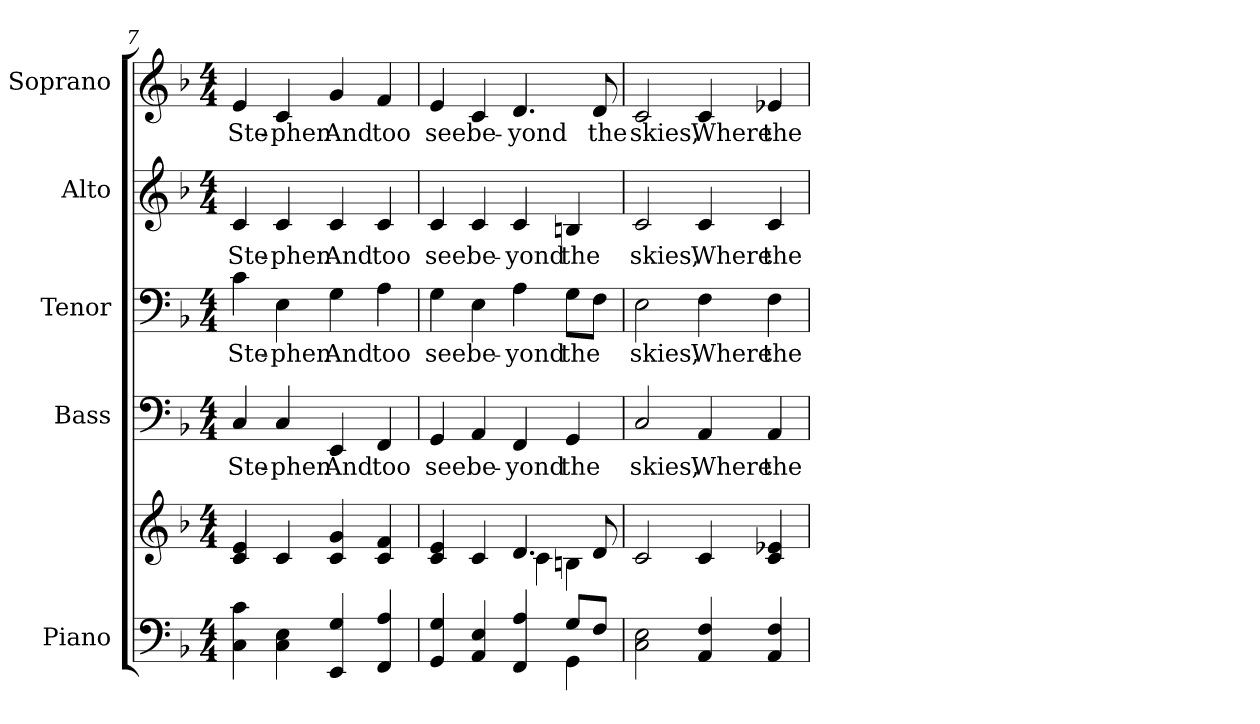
**kern	**kern	**kern	**text	**kern	**text	**kern	**text	**kern	**text
*part5	*part5	*part4	*part4	*part3	*part3	*part2	*part2	*part1	*part1
*staff6	*staff5	*staff4	*staff4	*staff3	*staff3	*staff2	*staff2	*staff1	*staff1
*I"Piano	*	*I"Bass	*	*I"Tenor	*	*I"Alto	*	*I"Soprano	*
*I'Pno.	*	*I'B.	*	*I'T.	*	*I'A.	*	*I'S.	*
*clefF4	*clefG2	*clefF4	*	*clefF4	*	*clefG2	*	*clefG2	*
*k[b-]	*k[b-]	*k[b-]	*	*k[b-]	*	*k[b-]	*	*k[b-]	*
*d:	*d:	*d:	*	*d:	*	*d:	*	*d:	*
*M4/4	*M4/4	*M4/4	*	*M4/4	*	*M4/4	*	*M4/4	*
=7	=7	=7	=7	=7	=7	=7	=7	=7	=7
!	!	!	!LO:LY:b:color=#000000	!	!	!	!	!	!
!	!	!	!	!	!LO:LY:b:color=#000000	!	!	!	!
!	!	!	!	!	!	!	!LO:LY:b:color=#000000	!	!
!	!	!	!	!	!	!	!	!	!LO:LY:b:color=#000000
4Ci\ 4ci	4ci/ 4ei	4Ci/	Ste-	4ci\	Ste-	4ci/	Ste-	4ei/	Ste-
!	!	!	!LO:LY:b:color=#000000	!	!	!	!	!	!
!	!	!	!	!	!LO:LY:b:color=#000000	!	!	!	!
!	!	!	!	!	!	!	!LO:LY:b:color=#000000	!	!
!	!	!	!	!	!	!	!	!	!LO:LY:b:color=#000000
4Ci\ 4Ei	4ci/	4Ci/	-phen	4Ei\	-phen	4ci/	-phen	4ci/	-phen
!	!	!	!LO:LY:b:color=#000000	!	!	!	!	!	!
!	!	!	!	!	!LO:LY:b:color=#000000	!	!	!	!
!	!	!	!	!	!	!	!LO:LY:b:color=#000000	!	!
!	!	!	!	!	!	!	!	!	!LO:LY:b:color=#000000
4EEi/ 4Gi	4ci/ 4gi	4EEi/	And	4Gi\	And	4ci/	And	4gi/	And
!	!	!	!LO:LY:b:color=#000000	!	!	!	!	!	!
!	!	!	!	!	!LO:LY:b:color=#000000	!	!	!	!
!	!	!	!	!	!	!	!LO:LY:b:color=#000000	!	!
!	!	!	!	!	!	!	!	!	!LO:LY:b:color=#000000
4FFi/ 4Ai	4ci/ 4fi	4FFi/	too	4Ai\	too	4ci/	too	4fi/	too
=8	=8	=8	=8	=8	=8	=8	=8	=8	=8
*^	*^	*	*	*	*	*	*	*	*
!	!	!	!	!	!LO:LY:b:color=#000000	!	!	!	!	!	!
!	!	!	!	!	!	!	!LO:LY:b:color=#000000	!	!	!	!
!	!	!	!	!	!	!	!	!	!LO:LY:b:color=#000000	!	!
!	!	!	!	!	!	!	!	!	!	!	!LO:LY:b:color=#000000
4GGi/ 4Gi	2ryy	4ci/ 4ei	2ryy	4GGi/	see	4Gi\	see	4ci/	see	4ei/	see
!	!	!	!	!	!LO:LY:b:color=#000000	!	!	!	!	!	!
!	!	!	!	!	!	!	!LO:LY:b:color=#000000	!	!	!	!
!	!	!	!	!	!	!	!	!	!LO:LY:b:color=#000000	!	!
!	!	!	!	!	!	!	!	!	!	!	!LO:LY:b:color=#000000
4AAi/ 4Ei	.	4ci/	.	4AAi/	be-	4Ei\	be-	4ci/	be-	4ci/	be-
!	!	!	!	!	!LO:LY:b:color=#000000	!	!	!	!	!	!
!	!	!	!	!	!	!	!LO:LY:b:color=#000000	!	!	!	!
!	!	!	!	!	!	!	!	!	!LO:LY:b:color=#000000	!	!
!	!	!	!	!	!	!	!	!	!	!	!LO:LY:b:color=#000000
4FFi/ 4Ai	4ryy	4.di/	4ci\	4FFi/	-yond	4Ai\	-yond	4ci/	-yond	4.di/	-yond
!	!	!	!	!	!LO:LY:b:color=#000000	!	!	!	!	!	!
!	!	!	!	!	!	!	!LO:LY:b:color=#000000	!	!	!	!
!	!	!	!	!	!	!	!	!	!LO:LY:b:color=#000000	!	!
8Gi/L	4GGi\	.	4Bni\	4GGi/	the	8Gi\L	the	4Bni/	the	.	.
!	!	!	!	!	!	!	!	!	!	!	!LO:LY:b:color=#000000
8Fi/J	.	8di/	.	.	.	8Fi\J	.	.	.	8di/	the
*v	*v	*	*	*	*	*	*	*	*	*	*
*	*v	*v	*	*	*	*	*	*	*	*
=9	=9	=9	=9	=9	=9	=9	=9	=9	=9
!	!	!	!LO:LY:b:color=#000000	!	!	!	!	!	!
!	!	!	!	!	!LO:LY:b:color=#000000	!	!	!	!
!	!	!	!	!	!	!	!LO:LY:b:color=#000000	!	!
!	!	!	!	!	!	!	!	!	!LO:LY:b:color=#000000
2Ci\ 2Ei	2ci/	2Ci/	skies,	2Ei\	skies,	2ci/	skies,	2ci/	skies,
!	!	!	!LO:LY:b:color=#000000	!	!	!	!	!	!
!	!	!	!	!	!LO:LY:b:color=#000000	!	!	!	!
!	!	!	!	!	!	!	!LO:LY:b:color=#000000	!	!
!	!	!	!	!	!	!	!	!	!LO:LY:b:color=#000000
4AAi/ 4Fi	4ci/	4AAi/	Where	4Fi\	Where	4ci/	Where	4ci/	Where
!	!	!	!LO:LY:b:color=#000000	!	!	!	!	!	!
!	!	!	!	!	!LO:LY:b:color=#000000	!	!	!	!
!	!	!	!	!	!	!	!LO:LY:b:color=#000000	!	!
!	!	!	!	!	!	!	!	!	!LO:LY:b:color=#000000
4AAi/ 4Fi	4ci/ 4e-Xi	4AAi/	the	4Fi\	the	4ci/	the	4e-Xi/	the
=	=	=	=	=	=	=	=	=	=
*-	*-	*-	*-	*-	*-	*-	*-	*-	*-
